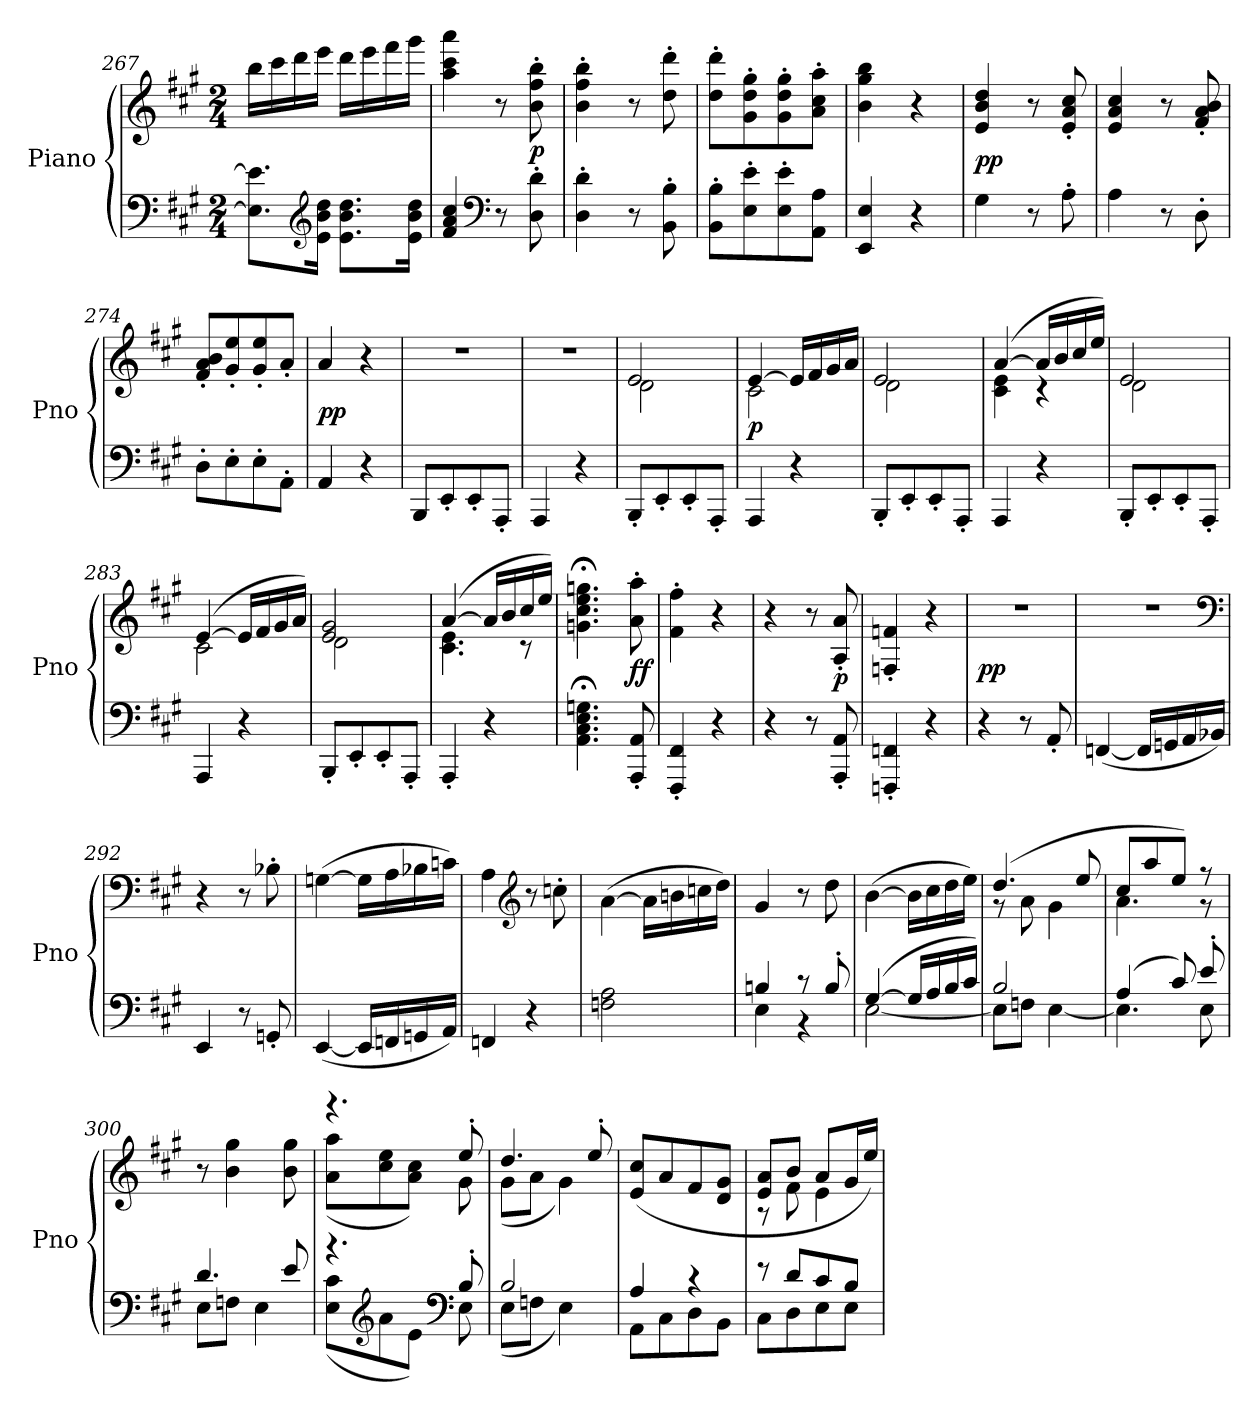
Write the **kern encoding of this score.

**kern	**kern	**dynam
*part1	*part1	*part1
*staff2	*staff1	*staff1/2
*I"Piano	*	*
*I'Pno	*	*
*clefF4	*clefG2	*
*k[f#c#g#]	*k[f#c#g#]	*
*M2/4	*M2/4	*
=267	=267	=267
8.E]\ 8.e]\L	16bb\LL	.
.	16ccc#\	.
.	16ddd\	.
*clefG2	*	*
16e\ 16b\ 16dd\Jk	16eee\JJ	.
8.e\ 8.b\ 8.dd\L	16ddd\LL	.
.	16eee\	.
.	16fff#\	.
16e\ 16b\ 16dd\Jk	16ggg#\JJ	.
=268	=268	=268
4f#/ 4a/ 4cc#/	4aa\ 4ccc#\ 4aaa\	.
*clefF4	*	*
8r	8r	.
8D'\ 8d'\	8b'\ 8ff#'\ 8bb'\	p
=269	=269	=269
4D'\ 4d'\	4b'\ 4ff#'\ 4bb'\	.
8r	8r	.
8BB'\ 8B'\	8dd'\ 8ddd'\	.
=270	=270	=270
8BB'\ 8B'\L	8dd'\ 8ddd'\L	.
8E'\ 8e'\	8g#'\ 8dd'\ 8gg#'\	.
8E'\ 8e'\	8g#'\ 8dd'\ 8gg#'\	.
8AA\ 8A\J	8a'\ 8cc#'\ 8aa'\J	.
=271	=271	=271
4EE/ 4E/	4b\ 4gg#\ 4bb\	.
4r	4r	.
=272	=272	=272
4G#\	4e/ 4b/ 4dd/	pp
8r	8r	.
8A'\	8e'/ 8a'/ 8cc#'/	.
=273	=273	=273
4A\	4e/ 4a/ 4cc#/	.
8r	8r	.
8D'\	8f#'/ 8a'/ 8b'/	.
=274	=274	=274
8D'\L	8f#'/ 8a'/ 8b'/L	.
8E'\	8g#'/ 8ee'/	.
8E'\	8g#'/ 8ee'/	.
8AA'\J	8a'/J	.
=275	=275	=275
4AA/	4a/	pp
4r	4r	.
=276	=276	=276
8BBB/L	2r	.
8EE'/	.	.
8EE'/	.	.
8AAA'/J	.	.
=277	=277	=277
4AAA/	2r	.
4r	.	.
=278	=278	=278
*	*^	*
8BBB'/L	2e/	2d\	.
8EE'/	.	.	.
8EE'/	.	.	.
8AAA'/J	.	.	.
=279	=279	=279	=279
4AAA/	[4e/	2c#\	p
4r	16e/LL]	.	.
.	16f#/	.	.
.	16g#/	.	.
.	16a/JJ	.	.
=280	=280	=280	=280
8BBB'/L	2e/	2d\	.
8EE'/	.	.	.
8EE'/	.	.	.
8AAA'/J	.	.	.
=281	=281	=281	=281
4AAA/	([4a/	4c#\ 4e\	.
4r	16a/LL]	4r	.
.	16b/	.	.
.	16cc#/	.	.
.	16ee/JJ)	.	.
=282	=282	=282	=282
8BBB'/L	2e/	2d\	.
8EE'/	.	.	.
8EE'/	.	.	.
8AAA'/J	.	.	.
=283	=283	=283	=283
4AAA/	([4e/	2c#\	.
4r	16e/LL]	.	.
.	16f#/	.	.
.	16g#/	.	.
.	16a/JJ)	.	.
=284	=284	=284	=284
8BBB'/L	2e/ 2g#/	2d\	.
8EE'/	.	.	.
8EE'/	.	.	.
8AAA'/J	.	.	.
=285	=285	=285	=285
4AAA'/	([4a/	4.c#\ 4.e\	.
4r	16a/LL]	.	.
.	16b/	.	.
.	16cc#/	8r	.
.	16ee/JJ)	.	.
*	*v	*v	*
=286	=286	=286
4.AA;<\ 4.C#;<\ 4.E;<\ 4.Gn;<\	4.gn;<\ 4.cc#;<\ 4.ee;<\ 4.ggn;<\	.
8AAA'/ 8AA'/	8a'\ 8aa'\	ff
=287	=287	=287
4FFF#'/ 4FF#'/	4f#'\ 4ff#'\	.
4r	4r	.
=288	=288	=288
4r	4r	.
8r	8r	.
8AAA'/ 8AA'/	8A'/ 8a'/	p
=289	=289	=289
4FFFn'/ 4FFn'/	4Fn'/ 4fn'/	.
4r	4r	.
=290	=290	=290
4r	2r	pp
8r	.	.
8AA'/	.	.
=291	=291	=291
([4FFn/	2r	.
16FF/LL]	.	.
16GGn/	.	.
16AA/	.	.
16BB-X/JJ)	.	.
*	*clefF4	*
=292	=292	=292
4EE/	4r	.
8r	8r	.
8GGn'/	8B-X'\	.
=293	=293	=293
([4EE/	([4Gn\	.
16EE/LL]	16G\LL]	.
16FFn/	16A\	.
16GGn/	16B-X\	.
16AA/JJ)	16cn\JJ)	.
=294	=294	=294
4FFn/	4A\	.
*	*clefG2	*
4r	8r	.
.	8ccn'\	.
=295	=295	=295
2Fn\ 2A\	([4a\	.
.	16a\LL]	.
.	16bn\	.
.	16ccn\	.
.	16dd\JJ)	.
=296	=296	=296
*^	*	*
4Bn/	4E\	4g#/	.
8r	4r	8r	.
8B'/	.	8dd\	.
=297	=297	=297	=297
([4G#/	[2E\	([4b\	.
16G#/LL]	.	16b\LL]	.
16A/	.	16cc#\	.
16B/	.	16dd\	.
16c#/JJ)	.	16ee\JJ)	.
=298	=298	=298	=298
*	*	*^	*
2B/	8E\L]	(4.dd/	8r	.
.	8Fn\J	.	8a\	.
.	[4E\	.	4g#\	.
.	.	8ee/	.	.
=299	=299	=299	=299	=299
(4A/	4.E\]	8cc#/L	4.a\	.
.	.	8aa/	.	.
8c#/)	.	8ee/J)	.	.
8e'/	8E\	8r	8r	.
*	*	*v	*v	*
=300	=300	=300	=300
4.d/	8E\L	8r	.
.	8Fn\J	4b\ 4gg#\	.
.	4E\	.	.
8e/	.	8b\ 8gg#\	.
=301	=301	=301	=301
*	*	*^	*
4.r	(8E\ 8c#\L	4.r	(8a\ 8aa\L	.
*clefG2	*	*	*	*
.	8a\	.	8cc#\ 8ee\	.
.	8e\J)	.	8a\ 8cc#\J)	.
*clefF4	*	*	*	*
8B'/	8E\	8ee'/	8g#\	.
=302	=302	=302	=302	=302
2B/	(8E\L	4.dd/	(8g#\L	.
.	8Fn\J	.	8a\J	.
.	4E\)	.	4g#\)	.
.	.	8ee'/	.	.
*	*	*v	*v	*
=303	=303	=303	=303
4A/	8AA\L	(8e/ 8cc#/L	.
.	8C#\	8a/	.
4r	8D\	8f#/	.
.	8BB\J	8d/ 8g#/J	.
=304	=304	=304	=304
*	*	*^	*
8r	8C#\L	8e/ 8a/L	8r	.
8d/L	8D\	8b/J	8f#\	.
8c#/	8E\	8a/L	4e\	.
8B/J	8E\J	16g#/L	.	.
.	.	16ee/JJ)	.	.
*v	*v	*	*	*
*	*v	*v	*
=	=	=
*-	*-	*-
